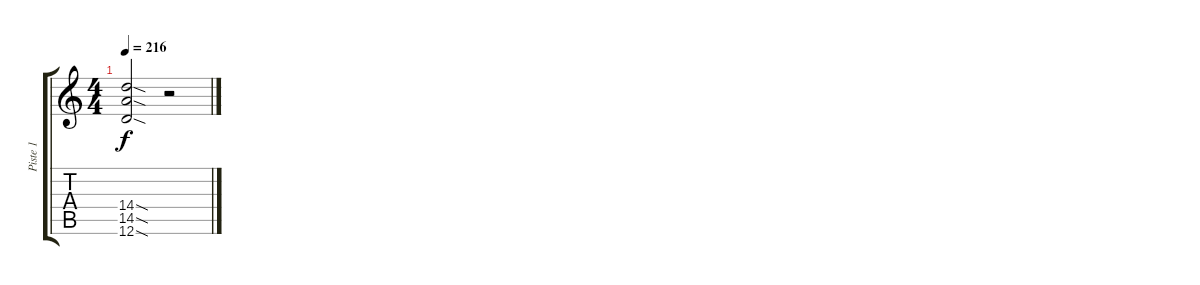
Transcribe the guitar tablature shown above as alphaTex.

\track ("Piste 1" "Piste 1") {instrument distortionguitar}
\staff {score tabs}
\tuning (D4 A3 F3 C3 G2 D2) {hide}
\ts (4 4)
\tempo 216
\clef g2
\ks c
(14.4{sod} 14.5{sod} 12.6{sod}).2{dy f} r.2
